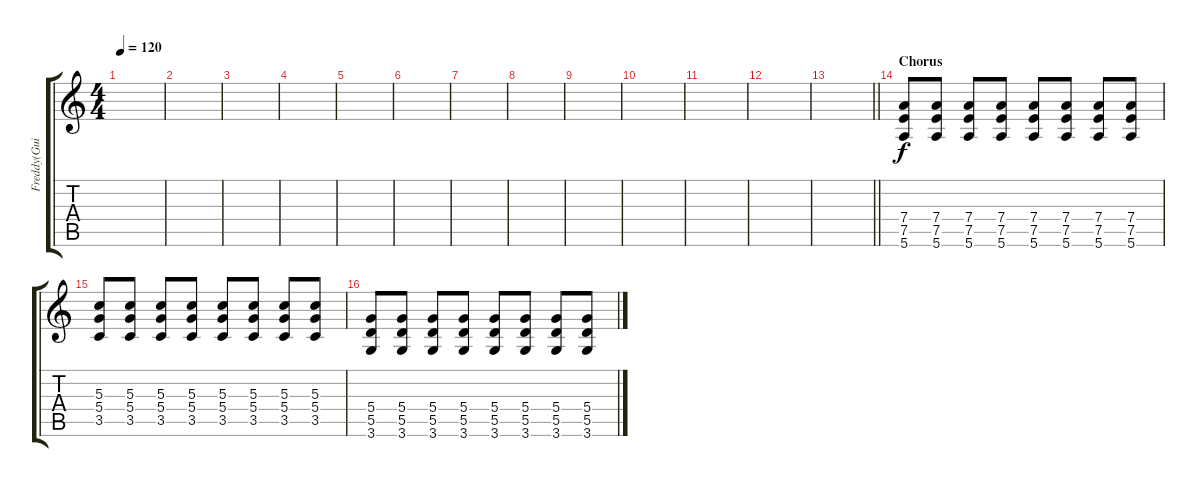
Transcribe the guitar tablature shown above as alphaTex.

\track ("Freddy(Guitar)" "Freddy(Gui") {instrument distortionguitar}
\staff {score tabs}
\tuning (E4 B3 G3 D3 A2 E2) {hide}
\ts (4 4)
\tempo 120
\clef g2
\ks c
|
|
|
|
|
|
|
|
|
|
|
|
\barLineRight lightlight
|
\section ("" "Chorus")
(7.4 7.5 5.6).8 (7.4 7.5 5.6).8 (7.4 7.5 5.6).8 (7.4 7.5 5.6).8 (7.4 7.5 5.6).8 (7.4 7.5 5.6).8 (7.4 7.5 5.6).8 (7.4 7.5 5.6).8 |
(5.3 5.4 3.5).8 (5.3 5.4 3.5).8 (5.3 5.4 3.5).8 (5.3 5.4 3.5).8 (5.3 5.4 3.5).8 (5.3 5.4 3.5).8 (5.3 5.4 3.5).8 (5.3 5.4 3.5).8 |
(5.4 5.5 3.6).8 (5.4 5.5 3.6).8 (5.4 5.5 3.6).8 (5.4 5.5 3.6).8 (5.4 5.5 3.6).8 (5.4 5.5 3.6).8 (5.4 5.5 3.6).8 (5.4 5.5 3.6).8
